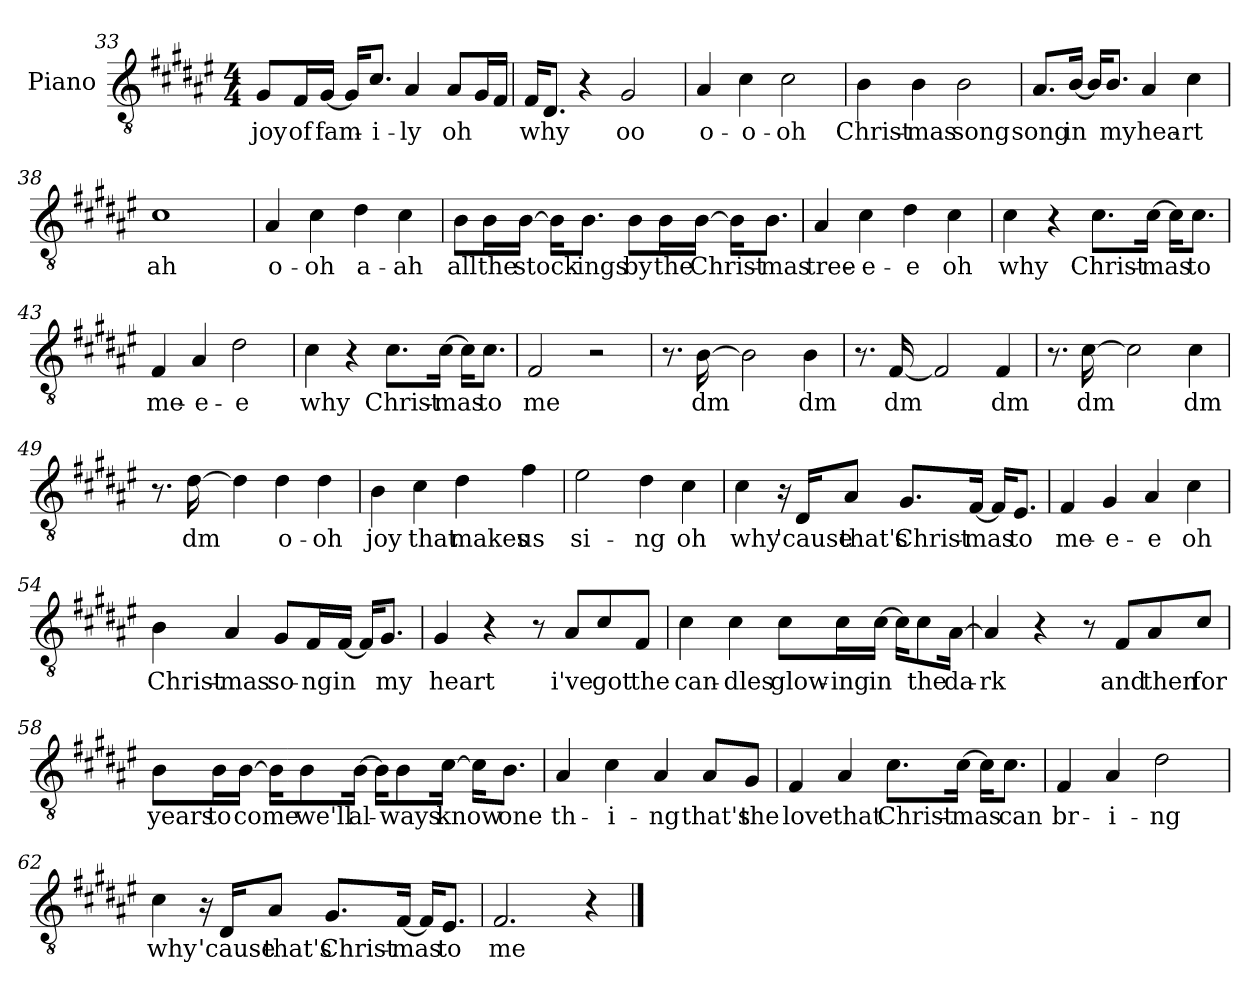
**kern	**text
*part1	*part1
*staff1	*staff1
*I"Piano	*
*I'Pno.	*
*clefGv2	*
*k[f#c#g#d#a#e#]	*
*M4/4	*
=33	=33
!	!LO:LY:b
8G#/L	joy
!	!LO:LY:b
16F#/L	of
!	!LO:LY:b
[16G#/JJ	fam-
16G#/KL]	.
!	!LO:LY:b
8.c#/J	-i-
!	!LO:LY:b
4A#/	-ly
!	!LO:LY:b
8A#/L	oh
16G#/L	.
16F#/JJ	.
=34	=34
!	!LO:LY:b
16F#/KL	why
8.D#/J	.
4r	.
!	!LO:LY:b
2G#/	oo
!!LO:LB:g=z
=35	=35
!	!LO:LY:b
4A#/	o-
!	!LO:LY:b
4c#\	-o-
!	!LO:LY:b
2c#\	-oh
=36	=36
!	!LO:LY:b
4B\	Christ-
!	!LO:LY:b
4B\	-mas
!	!LO:LY:b
2B\	song
=37	=37
!	!LO:LY:b
8.A#/L	song
!	!LO:LY:b
[16B/Jk	in
16B/KL]	.
!	!LO:LY:b
8.B/J	my
!	!LO:LY:b
4A#/	hea-
!	!LO:LY:b
4c#\	-rt
=38	=38
!	!LO:LY:b
1c#	ah
=39	=39
!	!LO:LY:b
4A#/	o-
!	!LO:LY:b
4c#\	-oh
!	!LO:LY:b
4d#\	a-
!	!LO:LY:b
4c#\	-ah
!!LO:LB:g=z
=40	=40
!	!LO:LY:b
8B\L	all
!	!LO:LY:b
16B\L	the
!	!LO:LY:b
[16B\JJ	stock-
16B\KL]	.
!	!LO:LY:b
8.B\J	-ings
!	!LO:LY:b
8B\L	by
!	!LO:LY:b
16B\L	the
!	!LO:LY:b
[16B\JJ	Christ-
16B\KL]	.
!	!LO:LY:b
8.B\J	-mas
=41	=41
!	!LO:LY:b
4A#/	tree-
!	!LO:LY:b
4c#\	-e-
!	!LO:LY:b
4d#\	-e
!	!LO:LY:b
4c#\	oh
=42	=42
!	!LO:LY:b
4c#\	why
4r	.
!	!LO:LY:b
8.c#\L	Christ-
!	!LO:LY:b
[16c#\Jk	-mas
16c#\KL]	.
!	!LO:LY:b
8.c#\J	to
=43	=43
!	!LO:LY:b
4F#/	me-
!	!LO:LY:b
4A#/	-e-
!	!LO:LY:b
2d#\	-e
!!LO:LB:g=z
=44	=44
!	!LO:LY:b
4c#\	why
4r	.
!	!LO:LY:b
8.c#\L	Christ-
!	!LO:LY:b
[16c#\Jk	-mas
16c#\KL]	.
!	!LO:LY:b
8.c#\J	to
=45	=45
!	!LO:LY:b
2F#/	me
2r	.
=46	=46
8.r	.
!	!LO:LY:b
[16B\	dm
2B\]	.
!	!LO:LY:b
4B\	dm
=47	=47
8.r	.
!	!LO:LY:b
[16F#/	dm
2F#/]	.
!	!LO:LY:b
4F#/	dm
=48	=48
8.r	.
!	!LO:LY:b
[16c#\	dm
2c#\]	.
!	!LO:LY:b
4c#\	dm
!!LO:LB:g=z
=49	=49
8.r	.
!	!LO:LY:b
[16d#\	dm
4d#\]	.
!	!LO:LY:b
4d#\	o-
!	!LO:LY:b
4d#\	-oh
=50	=50
!	!LO:LY:b
4B\	joy
!	!LO:LY:b
4c#\	that
!	!LO:LY:b
4d#\	makes
!	!LO:LY:b
4f#\	us
=51	=51
!	!LO:LY:b
2e#\	si-
!	!LO:LY:b
4d#\	-ng
!	!LO:LY:b
4c#\	oh
=52	=52
!	!LO:LY:b
4c#\	why
16r	.
!	!LO:LY:b
16D#/KL	'cause
!	!LO:LY:b
8A#/J	that's
!	!LO:LY:b
8.G#/L	Christ-
!	!LO:LY:b
[16F#/Jk	-mas
16F#/KL]	.
!	!LO:LY:b
8.E#/J	to
!!LO:LB:g=z
=53	=53
!	!LO:LY:b
4F#/	me-
!	!LO:LY:b
4G#/	-e-
!	!LO:LY:b
4A#/	-e
!	!LO:LY:b
4c#\	oh
=54	=54
!	!LO:LY:b
4B\	Christ-
!	!LO:LY:b
4A#/	-mas
!	!LO:LY:b
8G#/L	so-
!	!LO:LY:b
16F#/L	-ng
!	!LO:LY:b
[16F#/JJ	in
16F#/KL]	.
!	!LO:LY:b
8.G#/J	my
=55	=55
!	!LO:LY:b
4G#/	heart
4r	.
8r	.
!	!LO:LY:b
8A#/L	i've
!	!LO:LY:b
8c#/	got
!	!LO:LY:b
8F#/J	the
=56	=56
!	!LO:LY:b
4c#\	can-
!	!LO:LY:b
4c#\	-dles
!	!LO:LY:b
8c#\L	glow-
!	!LO:LY:b
16c#\L	-ing
!	!LO:LY:b
[16c#\JJ	in
16c#\KL]	.
!	!LO:LY:b
8c#\	the
!	!LO:LY:b
[16A#\Jk	da-
!!LO:LB:g=z
=57	=57
!	!LO:LY:b
4A#/]	-rk
4r	.
8r	.
!	!LO:LY:b
8F#/L	and
!	!LO:LY:b
8A#/	then
!	!LO:LY:b
8c#/J	for
=58	=58
!	!LO:LY:b
8B\L	years
!	!LO:LY:b
16B\L	to
!	!LO:LY:b
[16B\JJ	come
16B\KL]	.
!	!LO:LY:b
8B\	we'll
!	!LO:LY:b
[16B\Jk	al-
16B\KL]	.
!	!LO:LY:b
8B\	-ways
!	!LO:LY:b
[16c#\Jk	know
16c#\KL]	.
!	!LO:LY:b
8.B\J	one
=59	=59
!	!LO:LY:b
4A#/	th-
!	!LO:LY:b
4c#\	-i-
!	!LO:LY:b
4A#/	-ng
!	!LO:LY:b
8A#/L	that's
!	!LO:LY:b
8G#/J	the
!!LO:LB:g=z
=60	=60
!	!LO:LY:b
4F#/	love
!	!LO:LY:b
4A#/	that
!	!LO:LY:b
8.c#\L	Christ-
!	!LO:LY:b
[16c#\Jk	-mas
16c#\KL]	.
!	!LO:LY:b
8.c#\J	can
=61	=61
!	!LO:LY:b
4F#/	br-
!	!LO:LY:b
4A#/	-i-
!	!LO:LY:b
2d#\	-ng
=62	=62
!	!LO:LY:b
4c#\	why
16r	.
!	!LO:LY:b
16D#/KL	'cause
!	!LO:LY:b
8A#/J	that's
!	!LO:LY:b
8.G#/L	Christ-
!	!LO:LY:b
[16F#/Jk	-mas
16F#/KL]	.
!	!LO:LY:b
8.E#/J	to
=63	=63
!	!LO:LY:b
2.F#/	me
4r	.
==	==
*-	*-
